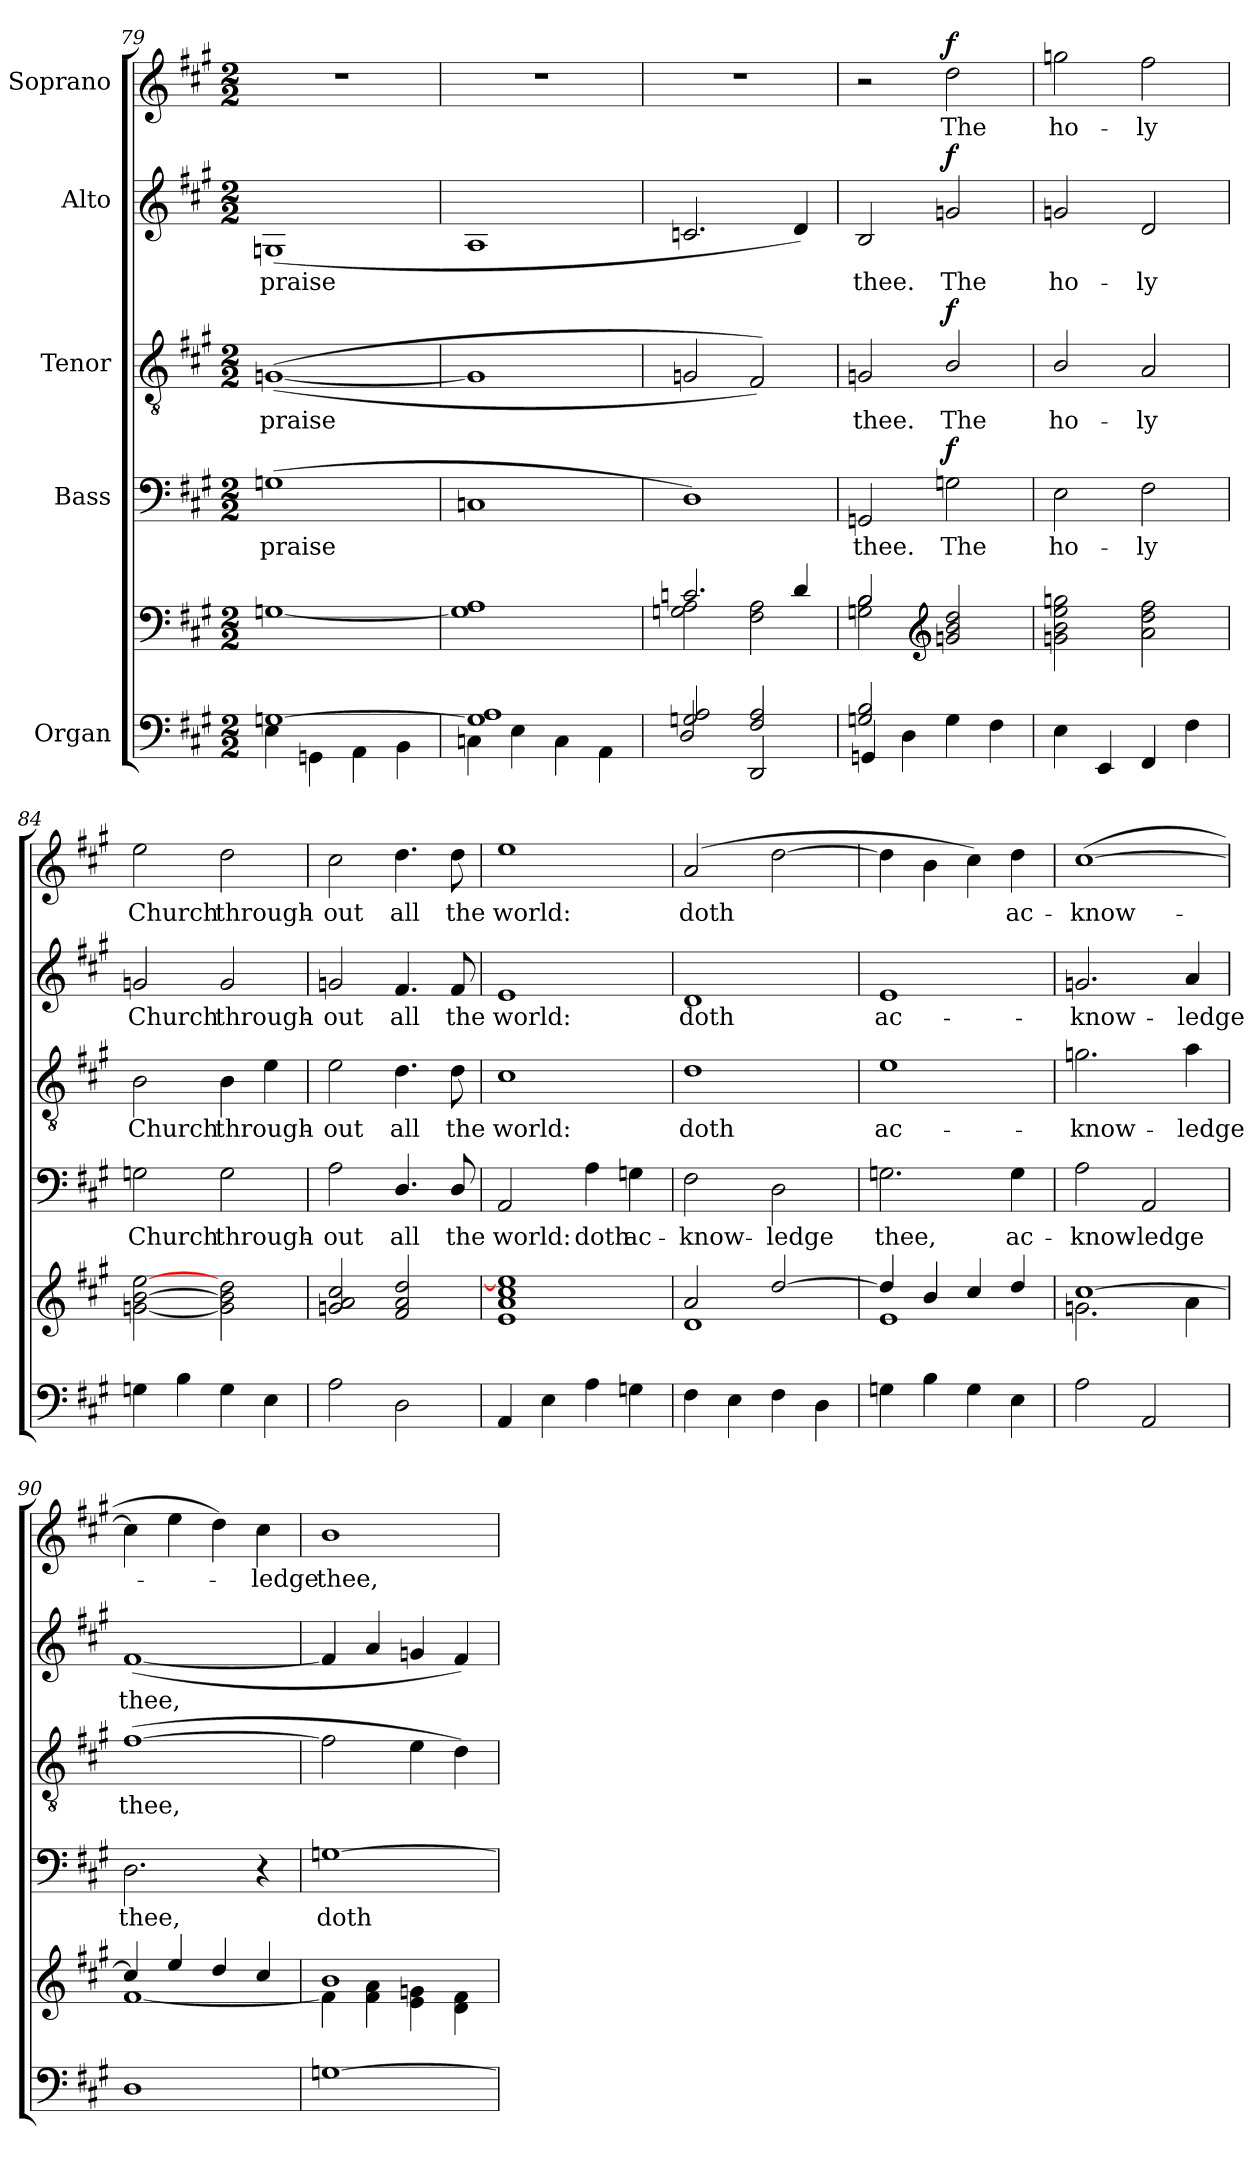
**kern	**kern	**kern	**text	**dynam	**kern	**text	**dynam	**kern	**text	**dynam	**kern	**text	**dynam
*part5	*part5	*part4	*part4	*part4	*part3	*part3	*part3	*part2	*part2	*part2	*part1	*part1	*part1
*staff6	*staff5	*staff4	*staff4	*staff4	*staff3	*staff3	*staff3	*staff2	*staff2	*staff2	*staff1	*staff1	*staff1
*I"Organ	*	*I"Bass	*	*	*I"Tenor	*	*	*I"Alto	*	*	*I"Soprano	*	*
*clefF4	*clefF4	*clefF4	*	*	*clefGv2	*	*	*clefG2	*	*	*clefG2	*	*
*k[f#c#g#]	*k[f#c#g#]	*k[f#c#g#]	*	*	*k[f#c#g#]	*	*	*k[f#c#g#]	*	*	*k[f#c#g#]	*	*
*A:	*A:	*A:	*	*	*A:	*	*	*A:	*	*	*A:	*	*
*M2/2	*M2/2	*M2/2	*	*	*M2/2	*	*	*M2/2	*	*	*M2/2	*	*
=79	=79	=79	=79	=79	=79	=79	=79	=79	=79	=79	=79	=79	=79
*^	*^	*	*	*	*	*	*	*	*	*	*	*	*
!	!	!	!	!	!LO:LY:b	!	!	!LO:LY:b	!	!	!LO:LY:b	!	!	!	!
[1Gn	4E\	1ryy	[1Gn	(>1Gn	praise	.	(<(<[1Gn	praise	.	(<1Gn	praise	.	1r	.	.
.	4GGn\	.	.	.	.	.	.	.	.	.	.	.	.	.	.
.	4AA\	.	.	.	.	.	.	.	.	.	.	.	.	.	.
.	4BB\	.	.	.	.	.	.	.	.	.	.	.	.	.	.
=80	=80	=80	=80	=80	=80	=80	=80	=80	=80	=80	=80	=80	=80	=80	=80
1G] 1A	4Cn\	1ryy	1G] 1A	1Cn	.	.	1G]	.	.	1A	.	.	1r	.	.
.	4E\	.	.	.	.	.	.	.	.	.	.	.	.	.	.
.	4C\	.	.	.	.	.	.	.	.	.	.	.	.	.	.
.	4AA\	.	.	.	.	.	.	.	.	.	.	.	.	.	.
=81	=81	=81	=81	=81	=81	=81	=81	=81	=81	=81	=81	=81	=81	=81	=81
2Gn/ 2A/	2D/	2.cn/	2Gn\ 2A\	1D)	.	.	2Gn/	.	.	2.cn/	.	.	1r	.	.
2F#/ 2A/	2DD/	.	2F#\ 2A\	.	.	.	2F#/))	.	.	.	.	.	.	.	.
.	.	4d/	.	.	.	.	.	.	.	4d/)	.	.	.	.	.
=82	=82	=82	=82	=82	=82	=82	=82	=82	=82	=82	=82	=82	=82	=82	=82
!	!	!	!	!	!LO:LY:b	!	!	!LO:LY:b	!	!	!LO:LY:b	!	!	!	!
2Gn/ 2B/	4GGn/	2B/	2Gn\ 2B\	2GGn/	thee.	.	2Gn/	thee.	.	2B/	thee.	.	2r	.	.
.	4D\	.	.	.	.	.	.	.	.	.	.	.	.	.	.
*	*	*clefG2	*	*	*	*	*	*	*	*	*	*	*	*	*
!	!	!	!	!	!LO:LY:b	!LO:DY:b	!	!LO:LY:b	!LO:DY:b	!	!LO:LY:b	!LO:DY:b	!	!LO:LY:b	!LO:DY:b
2ryy	4G\	2gn/ 2b/ 2dd/	2ryy	2Gn\	The	f	2B/	The	f	2gn/	The	f	2dd\	The	f
.	4F#\	.	.	.	.	.	.	.	.	.	.	.	.	.	.
*	*	*v	*v	*	*	*	*	*	*	*	*	*	*	*	*
!!LO:PB:g=z
=83	=83	=83	=83	=83	=83	=83	=83	=83	=83	=83	=83	=83	=83	=83
!	!	!	!	!LO:LY:b	!	!	!LO:LY:b	!	!	!LO:LY:b	!	!	!LO:LY:b	!
1ryy	4E\	2gn\ 2b\ 2ee\ 2ggn\	2E\	ho-	.	2B/	ho-	.	2gn/	ho-	.	2ggn\	ho-	.
.	4EE/	.	.	.	.	.	.	.	.	.	.	.	.	.
!	!	!	!	!LO:LY:b	!	!	!LO:LY:b	!	!	!LO:LY:b	!	!	!LO:LY:b	!
.	4FF#/	2a\ 2dd\ 2ff#\	2F#\	-ly	.	2A/	-ly	.	2d/	-ly	.	2ff#\	-ly	.
.	4F#\	.	.	.	.	.	.	.	.	.	.	.	.	.
!!LO:LB:g=z
=84	=84	=84	=84	=84	=84	=84	=84	=84	=84	=84	=84	=84	=84	=84
*	*	*^	*	*	*	*	*	*	*	*	*	*	*	*
!	!	!	!	!	!LO:LY:b	!	!	!LO:LY:b	!	!	!LO:LY:b	!	!	!LO:LY:b	!
4Gn\	1ryy	[2gn\ [2b\ [2ee\	2ryy	2Gn\	Church	.	2B\	Church	.	2gn/	Church	.	2ee\	Church	.
4B\	.	.	.	.	.	.	.	.	.	.	.	.	.	.	.
!	!	!	!	!	!LO:LY:b	!	!	!LO:LY:b	!	!	!LO:LY:b	!	!	!LO:LY:b	!
4G\	.	2g\] 2b\] 2dd\	2ryy	2G\	through-	.	4B\	through-	.	2g/	through-	.	2dd\	through-	.
4E\	.	.	.	.	.	.	4e\	.	.	.	.	.	.	.	.
=85	=85	=85	=85	=85	=85	=85	=85	=85	=85	=85	=85	=85	=85	=85	=85
!	!	!	!	!	!LO:LY:b	!	!	!LO:LY:b	!	!	!LO:LY:b	!	!	!LO:LY:b	!
2A\	1ryy	2gn/ 2a/ 2cc#/	2ryy	2A\	-out	.	2e\	out	.	2gn/	-out	.	2cc#\	-out	.
!	!	!	!	!	!LO:LY:b	!	!	!LO:LY:b	!	!	!LO:LY:b	!	!	!LO:LY:b	!
2D\	.	2f#/ 2a/ 2dd/	2ryy	4.D/	all	.	4.d\	all	.	4.f#/	all	.	4.dd\	all	.
!	!	!	!	!	!LO:LY:b	!	!	!LO:LY:b	!	!	!LO:LY:b	!	!	!LO:LY:b	!
.	.	.	.	8D/	the	.	8d\	the	.	8f#/	the	.	8dd\	the	.
=86	=86	=86	=86	=86	=86	=86	=86	=86	=86	=86	=86	=86	=86	=86	=86
!	!	!	!	!	!LO:LY:b	!	!	!LO:LY:b	!	!	!LO:LY:b	!	!	!LO:LY:b	!
4AA/	1ryy	1e 1a 1cc# 1ee]	2ryy	2AA/	world:	.	1c#	world:	.	1e	world:	.	1ee	world:	.
4E\	.	.	.	.	.	.	.	.	.	.	.	.	.	.	.
!	!	!	!	!	!LO:LY:b	!	!	!	!	!	!	!	!	!	!
4A\	.	.	2ryy	4A\	doth	.	.	.	.	.	.	.	.	.	.
!	!	!	!	!	!LO:LY:b	!	!	!	!	!	!	!	!	!	!
4Gn\	.	.	.	4Gn\	ac-	.	.	.	.	.	.	.	.	.	.
=87	=87	=87	=87	=87	=87	=87	=87	=87	=87	=87	=87	=87	=87	=87	=87
!	!	!	!	!	!LO:LY:b	!	!	!LO:LY:b	!	!	!LO:LY:b	!	!	!LO:LY:b	!
4F#\	1ryy	2a/	1d	2F#\	-know-	.	1d	doth	.	1d	doth	.	(>2a/	doth	.
4E\	.	.	.	.	.	.	.	.	.	.	.	.	.	.	.
!	!	!	!	!	!LO:LY:b	!	!	!	!	!	!	!	!	!	!
4F#\	.	[2dd/	.	2D\	-ledge	.	.	.	.	.	.	.	[2dd\	.	.
4D\	.	.	.	.	.	.	.	.	.	.	.	.	.	.	.
=88	=88	=88	=88	=88	=88	=88	=88	=88	=88	=88	=88	=88	=88	=88	=88
!	!	!	!	!	!LO:LY:b	!	!	!LO:LY:b	!	!	!LO:LY:b	!	!	!	!
4Gn\	1ryy	4dd/]	1e	2.Gn\	thee,	.	1e	ac-	.	1e	ac-	.	4dd\]	.	.
4B\	.	4b/	.	.	.	.	.	.	.	.	.	.	4b\	.	.
4G\	.	4cc#/	.	.	.	.	.	.	.	.	.	.	4cc#\)	.	.
!	!	!	!	!	!LO:LY:b	!	!	!	!	!	!	!	!	!LO:LY:b	!
4E\	.	4dd/	.	4G\	ac-	.	.	.	.	.	.	.	4dd\	ac-	.
=89	=89	=89	=89	=89	=89	=89	=89	=89	=89	=89	=89	=89	=89	=89	=89
!	!	!	!	!	!LO:LY:b	!	!	!LO:LY:b	!	!	!LO:LY:b	!	!	!LO:LY:b	!
2A\	1ryy	[1cc#	2.gn\	2A\	-know-	.	2.gn\	-know-	.	2.gn/	-know-	.	(>[1cc#	-know-	.
!	!	!	!	!	!LO:LY:b	!	!	!	!	!	!	!	!	!	!
2AA/	.	.	.	2AA/	-ledge	.	.	.	.	.	.	.	.	.	.
!	!	!	!	!	!	!	!	!LO:LY:b	!	!	!LO:LY:b	!	!	!	!
.	.	.	4a\	.	.	.	4a\	-ledge	.	4a/	-ledge	.	.	.	.
=90	=90	=90	=90	=90	=90	=90	=90	=90	=90	=90	=90	=90	=90	=90	=90
!	!	!	!	!	!LO:LY:b	!	!	!LO:LY:b	!	!	!LO:LY:b	!	!	!	!
1D	1ryy	4cc#/]	[1f#	2.D\	thee,	.	(>[1f#	thee,	.	(<[1f#	thee,	.	4cc#\]	.	.
.	.	4ee/	.	.	.	.	.	.	.	.	.	.	4ee\	.	.
.	.	4dd/	.	.	.	.	.	.	.	.	.	.	4dd\)	.	.
!	!	!	!	!	!	!	!	!	!	!	!	!	!	!LO:LY:b	!
.	.	4cc#/	.	4r	.	.	.	.	.	.	.	.	4cc#\	ledge	.
!!LO:PB:g=z
=91	=91	=91	=91	=91	=91	=91	=91	=91	=91	=91	=91	=91	=91	=91	=91
!	!	!	!	!	!LO:LY:b	!	!	!	!	!	!	!	!	!LO:LY:b	!
[1Gn	1ryy	1b	4f#\]	[1Gn	doth	.	2f#\]	.	.	4f#/]	.	.	1b	thee,	.
.	.	.	4f#\ 4a\	.	.	.	.	.	.	4a/	.	.	.	.	.
.	.	.	4e\ 4gn\	.	.	.	4e\	.	.	4gn/	.	.	.	.	.
.	.	.	4d\ 4f#\	.	.	.	4d\)	.	.	4f#/)	.	.	.	.	.
*v	*v	*	*	*	*	*	*	*	*	*	*	*	*	*	*
*	*v	*v	*	*	*	*	*	*	*	*	*	*	*	*
=	=	=	=	=	=	=	=	=	=	=	=	=	=
*-	*-	*-	*-	*-	*-	*-	*-	*-	*-	*-	*-	*-	*-
